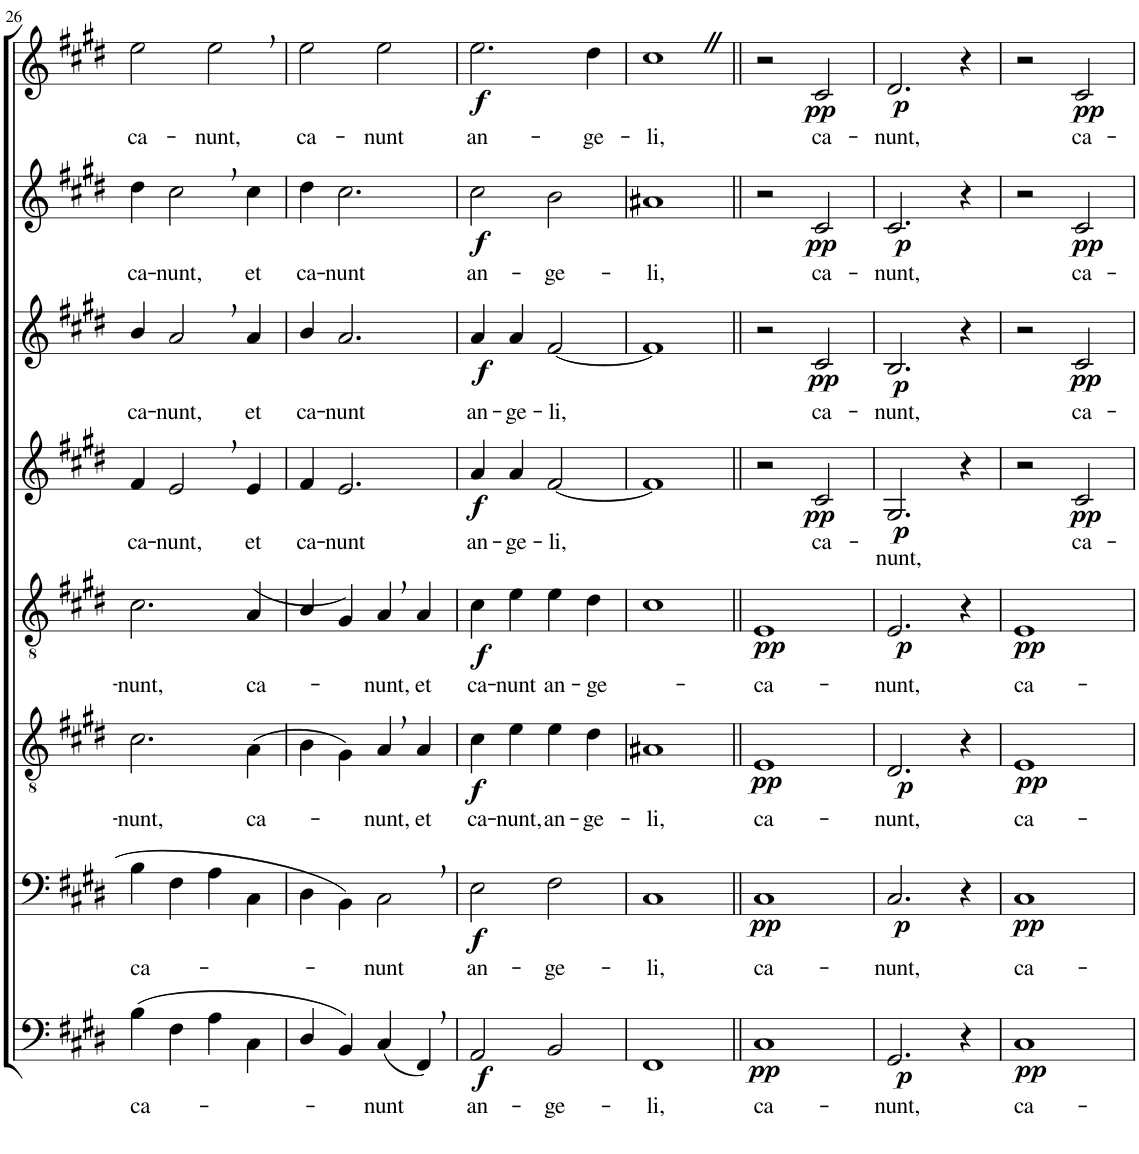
**kern	**text	**dynam	**kern	**text	**dynam	**kern	**text	**dynam	**kern	**text	**dynam	**kern	**text	**dynam	**kern	**text	**dynam	**kern	**text	**dynam	**kern	**text	**dynam
*part8	*part8	*part8	*part7	*part7	*part7	*part6	*part6	*part6	*part5	*part5	*part5	*part4	*part4	*part4	*part3	*part3	*part3	*part2	*part2	*part2	*part1	*part1	*part1
*staff8	*staff8	*staff8	*staff7	*staff7	*staff7	*staff6	*staff6	*staff6	*staff5	*staff5	*staff5	*staff4	*staff4	*staff4	*staff3	*staff3	*staff3	*staff2	*staff2	*staff2	*staff1	*staff1	*staff1
*I"Bassi II	*	*	*I"Bassi I	*	*	*I"Tenori II	*	*	*I"Tenori I	*	*	*I"Contralti II	*	*	*I"Contralti I	*	*	*I"Soprani II	*	*	*I"Soprani I	*	*
!!LO:PB:g=z
*clefF4	*	*	*clefF4	*	*	*clefGv2	*	*	*clefGv2	*	*	*clefG2	*	*	*clefG2	*	*	*clefG2	*	*	*clefG2	*	*
*k[f#c#g#d#]	*	*	*k[f#c#g#d#]	*	*	*k[f#c#g#d#]	*	*	*k[f#c#g#d#]	*	*	*k[f#c#g#d#]	*	*	*k[f#c#g#d#]	*	*	*k[f#c#g#d#]	*	*	*k[f#c#g#d#]	*	*
*E:	*	*	*E:	*	*	*E:	*	*	*E:	*	*	*E:	*	*	*E:	*	*	*E:	*	*	*E:	*	*
*M4/4	*	*	*M4/4	*	*	*M4/4	*	*	*M4/4	*	*	*M4/4	*	*	*M4/4	*	*	*M4/4	*	*	*M4/4	*	*
*met(c)	*	*	*met(c)	*	*	*met(c)	*	*	*met(c)	*	*	*met(c)	*	*	*met(c)	*	*	*met(c)	*	*	*met(c)	*	*
=26	=26	=26	=26	=26	=26	=26	=26	=26	=26	=26	=26	=26	=26	=26	=26	=26	=26	=26	=26	=26	=26	=26	=26
!	!LO:LY:b	!	!	!LO:LY:b	!	!	!LO:LY:b	!	!	!LO:LY:b	!	!	!LO:LY:b	!	!	!LO:LY:b	!	!	!LO:LY:b	!	!	!LO:LY:b	!
(4B\	ca-	.	4B\	ca-	.	2.c#\	-nunt,	.	2.c#\	-nunt,	.	4f#/	ca-	.	4b/	ca-	.	4dd#\	ca-	.	2ee\	ca-	.
!	!	!	!	!	!	!	!	!	!	!	!	!	!LO:LY:b	!	!	!LO:LY:b	!	!	!LO:LY:b	!	!	!	!
4F#\	.	.	4F#\	.	.	.	.	.	.	.	.	2e,/	-nunt,	.	2a,/	-nunt,	.	2cc#,\	-nunt,	.	.	.	.
!	!	!	!	!	!	!	!	!	!	!	!	!	!	!	!	!	!	!	!	!	!	!LO:LY:b	!
4A\	.	.	4A\	.	.	.	.	.	.	.	.	.	.	.	.	.	.	.	.	.	2ee,\	-nunt,	.
!	!	!	!	!	!	!	!LO:LY:b	!	!	!LO:LY:b	!	!	!LO:LY:b	!	!	!LO:LY:b	!	!	!LO:LY:b	!	!	!	!
4C#\	.	.	4C#\	.	.	(4A\	ca-	.	(4A/	ca-	.	4e/	et	.	4a/	et	.	4cc#\	et	.	.	.	.
=27	=27	=27	=27	=27	=27	=27	=27	=27	=27	=27	=27	=27	=27	=27	=27	=27	=27	=27	=27	=27	=27	=27	=27
!	!	!	!	!	!	!	!	!	!	!	!	!	!LO:LY:b	!	!	!LO:LY:b	!	!	!LO:LY:b	!	!	!LO:LY:b	!
4D#/	.	.	4D#\	.	.	4B\	.	.	4B/	.	.	4f#/	ca-	.	4b/	ca-	.	4dd#\	ca-	.	2ee\	ca-	.
!	!	!	!	!	!	!	!	!	!	!	!	!	!LO:LY:b	!	!	!LO:LY:b	!	!	!LO:LY:b	!	!	!	!
4BB/)	.	.	4BB\	.	.	4G#\)	.	.	4G#/)	.	.	2.e/	-nunt	.	2.a/	-nunt	.	2.cc#\	-nunt	.	.	.	.
!	!LO:LY:b	!	!	!LO:LY:b	!	!	!LO:LY:b	!	!	!LO:LY:b	!	!	!	!	!	!	!	!	!	!	!	!LO:LY:b	!
(4C#/	-nunt	.	2C#,\	-nunt	.	4A,/	-nunt,	.	4A,/	-nunt,	.	.	.	.	.	.	.	.	.	.	2ee\	-nunt	.
!	!	!	!	!	!	!	!LO:LY:b	!	!	!LO:LY:b	!	!	!	!	!	!	!	!	!	!	!	!	!
4FF#,/)	.	.	.	.	.	4A/	et	.	4A/	et	.	.	.	.	.	.	.	.	.	.	.	.	.
=28	=28	=28	=28	=28	=28	=28	=28	=28	=28	=28	=28	=28	=28	=28	=28	=28	=28	=28	=28	=28	=28	=28	=28
!	!LO:LY:b	!LO:DY:b	!	!LO:LY:b	!LO:DY:b	!	!LO:LY:b	!LO:DY:b	!	!LO:LY:b	!LO:DY:b	!	!LO:LY:b	!LO:DY:b	!	!LO:LY:b	!LO:DY:b	!	!LO:LY:b	!LO:DY:b	!	!LO:LY:b	!LO:DY:b
2AA/	an-	f	2E\	an-	f	4c#\	ca-	f	4c#\	ca-	f	4a/	an-	f	4a/	an-	f	2cc#\	an-	f	2.ee\	an-	f
!	!	!	!	!	!	!	!LO:LY:b	!	!	!LO:LY:b	!	!	!LO:LY:b	!	!	!LO:LY:b	!	!	!	!	!	!	!
.	.	.	.	.	.	4e\	-nunt,	.	4e\	-nunt	.	4a/	-ge-	.	4a/	-ge-	.	.	.	.	.	.	.
!	!LO:LY:b	!	!	!LO:LY:b	!	!	!LO:LY:b	!	!	!LO:LY:b	!	!	!LO:LY:b	!	!	!LO:LY:b	!	!	!LO:LY:b	!	!	!	!
2BB/	-ge-	.	2F#\	-ge-	.	4e\	an-	.	4e\	an-	.	[2f#/	-li,	.	[2f#/	-li,	.	2b\	-ge-	.	.	.	.
!	!	!	!	!	!	!	!LO:LY:b	!	!	!LO:LY:b	!	!	!	!	!	!	!	!	!	!	!	!LO:LY:b	!
.	.	.	.	.	.	4d#\	-ge-	.	4d#\	-ge-	.	.	.	.	.	.	.	.	.	.	4dd#\	-ge-	.
=29	=29	=29	=29	=29	=29	=29	=29	=29	=29	=29	=29	=29	=29	=29	=29	=29	=29	=29	=29	=29	=29	=29	=29
!	!LO:LY:b	!	!	!LO:LY:b	!	!	!LO:LY:b	!	!	!	!	!	!	!	!	!	!	!	!LO:LY:b	!	!	!LO:LY:b	!
1FF#	-li,	.	1C#	-li,	.	1A#X	-li,	.	1c#	.	.	1f#]	.	.	1f#]	.	.	1a#X	-li,	.	1cc#Z	-li,	.
=30||	=30||	=30||	=30||	=30||	=30||	=30||	=30||	=30||	=30||	=30||	=30||	=30||	=30||	=30||	=30||	=30||	=30||	=30||	=30||	=30||	=30||	=30||	=30||
!	!LO:LY:b	!LO:DY:b	!	!LO:LY:b	!LO:DY:b	!	!LO:LY:b	!LO:DY:b	!	!LO:LY:b	!LO:DY:b	!	!	!	!	!	!	!	!	!	!	!	!
1C#	ca-	pp	1C#	ca-	pp	1E	ca-	pp	1E	ca-	pp	2r	.	.	2r	.	.	2r	.	.	2r	.	.
!	!	!	!	!	!	!	!	!	!	!	!	!	!LO:LY:b	!LO:DY:b	!	!LO:LY:b	!LO:DY:b	!	!LO:LY:b	!LO:DY:b	!	!LO:LY:b	!LO:DY:b
.	.	.	.	.	.	.	.	.	.	.	.	2c#/	ca-	pp	2c#/	ca-	pp	2c#/	ca-	pp	2c#/	ca-	pp
=31	=31	=31	=31	=31	=31	=31	=31	=31	=31	=31	=31	=31	=31	=31	=31	=31	=31	=31	=31	=31	=31	=31	=31
!	!LO:LY:b	!LO:DY:b	!	!LO:LY:b	!LO:DY:b	!	!LO:LY:b	!LO:DY:b	!	!LO:LY:b	!LO:DY:b	!	!LO:LY:b	!LO:DY:b	!	!LO:LY:b	!LO:DY:b	!	!LO:LY:b	!LO:DY:b	!	!LO:LY:b	!LO:DY:b
2.GG#/	-nunt,	p	2.C#/	-nunt,	p	2.D#/	-nunt,	p	2.E/	-nunt,	p	2.G#/	-nunt,	p	2.B/	-nunt,	p	2.c#/	-nunt,	p	2.d#/	-nunt,	p
4r	.	.	4r	.	.	4r	.	.	4r	.	.	4r	.	.	4r	.	.	4r	.	.	4r	.	.
=32	=32	=32	=32	=32	=32	=32	=32	=32	=32	=32	=32	=32	=32	=32	=32	=32	=32	=32	=32	=32	=32	=32	=32
!	!LO:LY:b	!LO:DY:b	!	!LO:LY:b	!LO:DY:b	!	!LO:LY:b	!LO:DY:b	!	!LO:LY:b	!LO:DY:b	!	!	!	!	!	!	!	!	!	!	!	!
1C#	ca-	pp	1C#	ca-	pp	1E	ca-	pp	1E	ca-	pp	2r	.	.	2r	.	.	2r	.	.	2r	.	.
!	!	!	!	!	!	!	!	!	!	!	!	!	!LO:LY:b	!LO:DY:b	!	!LO:LY:b	!LO:DY:b	!	!LO:LY:b	!LO:DY:b	!	!LO:LY:b	!LO:DY:b
.	.	.	.	.	.	.	.	.	.	.	.	2c#/	ca-	pp	2c#/	ca-	pp	2c#/	ca-	pp	2c#/	ca-	pp
=	=	=	=	=	=	=	=	=	=	=	=	=	=	=	=	=	=	=	=	=	=	=	=
*-	*-	*-	*-	*-	*-	*-	*-	*-	*-	*-	*-	*-	*-	*-	*-	*-	*-	*-	*-	*-	*-	*-	*-
